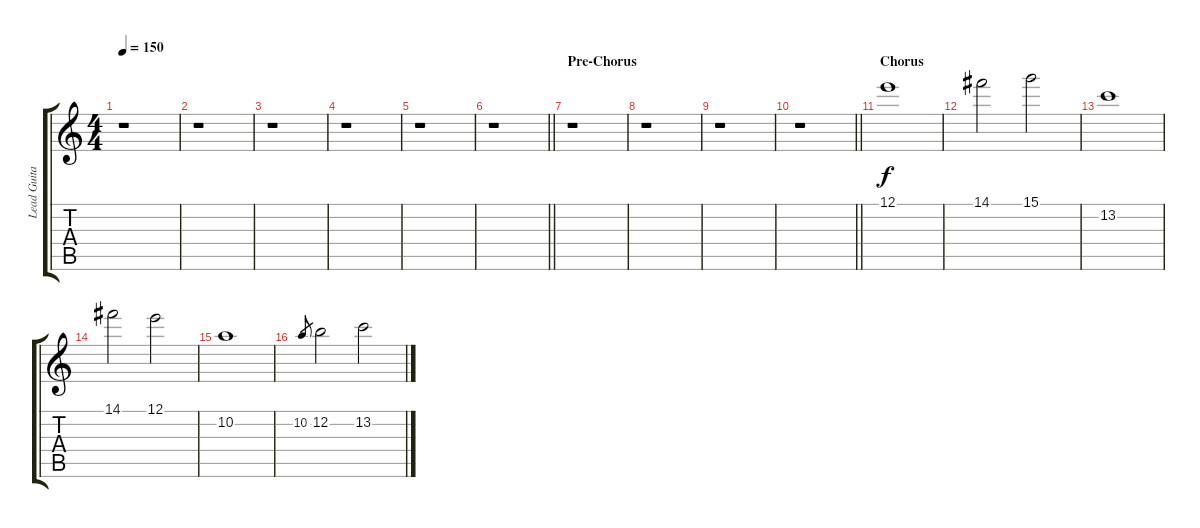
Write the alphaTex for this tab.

\track ("Lead Guitar" "Lead Guita") {instrument distortionguitar}
\staff {score tabs}
\tuning (E4 B3 G3 D3 A2 E2) {hide}
\ts (4 4)
\tempo 150
\clef g2
\ks c
r.1{dy f} |
r.1 |
r.1 |
r.1 |
r.1 |
\barLineRight lightlight
r.1 |
\section ("" "Pre-Chorus")
r.1 |
r.1 |
r.1 |
\barLineRight lightlight
r.1 |
\section ("" "Chorus")
12.1.1 |
14.1.2 15.1.2 |
13.2.1 |
14.1.2 12.1.2 |
10.2.1 |
10.2.8{gr} 12.2.2 13.2.2
